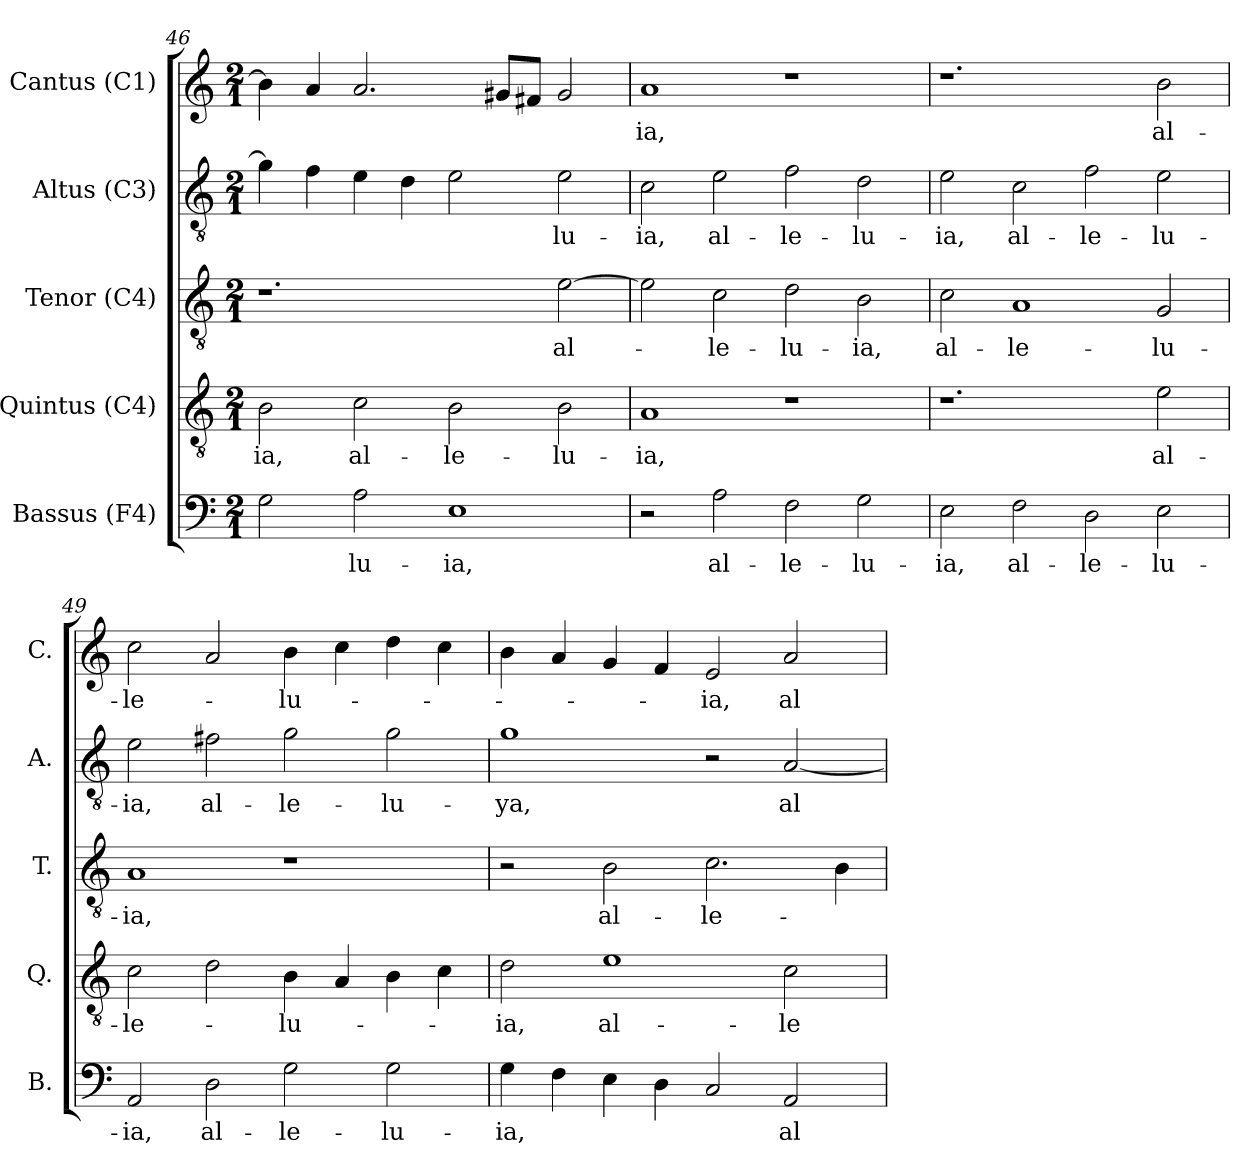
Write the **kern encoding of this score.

**kern	**text	**kern	**text	**kern	**text	**kern	**text	**kern	**text
*part5	*part5	*part4	*part4	*part3	*part3	*part2	*part2	*part1	*part1
*staff5	*staff5	*staff4	*staff4	*staff3	*staff3	*staff2	*staff2	*staff1	*staff1
*I"Bassus (F4)	*	*I"Quintus (C4)	*	*I"Tenor (C4)	*	*I"Altus (C3)	*	*I"Cantus (C1)	*
*I'B.	*	*I'Q.	*	*I'T.	*	*I'A.	*	*I'C.	*
*clefF4	*	*clefGv2	*	*clefGv2	*	*clefGv2	*	*clefG2	*
*	*	*ITrd7c12	*	*ITrd7c12	*	*ITrd7c12	*	*	*
*k[]	*	*k[]	*	*k[]	*	*k[]	*	*k[]	*
*C:	*	*C:	*	*C:	*	*C:	*	*C:	*
*M2/1	*	*M2/1	*	*M2/1	*	*M2/1	*	*M2/1	*
=46	=46	=46	=46	=46	=46	=46	=46	=46	=46
!	!	!	!LO:LY:b:color=#000000	!	!	!	!	!	!
2Gi\	.	2BBi\	-ia,	1.r	.	4Gi\]	.	4bi\]	.
.	.	.	.	.	.	4Fi\	.	4ai/	.
!	!LO:LY:b:color=#000000	!	!	!	!	!	!	!	!
!	!	!	!LO:LY:b:color=#000000	!	!	!	!	!	!
2Ai\	-lu-	2Ci\	al-	.	.	4Ei\	.	2.ai/	.
.	.	.	.	.	.	4Di\	.	.	.
!	!LO:LY:b:color=#000000	!	!	!	!	!	!	!	!
!	!	!	!LO:LY:b:color=#000000	!	!	!	!	!	!
1Ei	-ia,	2BBi\	-le-	.	.	2Ei\	.	.	.
.	.	.	.	.	.	.	.	8g#i/L	.
.	.	.	.	.	.	.	.	8f#i/J	.
!	!	!	!LO:LY:b:color=#000000	!	!	!	!	!	!
!	!	!	!	!	!LO:LY:b:color=#000000	!	!	!	!
!	!	!	!	!	!	!	!LO:LY:b:color=#000000	!	!
.	.	2BBi\	-lu-	[2Ei\	al-	2Ei\	-lu-	2g#i/	.
!!LO:PB:g=z
=47	=47	=47	=47	=47	=47	=47	=47	=47	=47
!	!	!	!LO:LY:b:color=#000000	!	!	!	!	!	!
!	!	!	!	!	!	!	!LO:LY:b:color=#000000	!	!
!	!	!	!	!	!	!	!	!	!LO:LY:b:color=#000000
2r	.	1AAi	-ia,	2Ei\]	.	2Ci\	-ia,	1ai	-ia,
!	!LO:LY:b:color=#000000	!	!	!	!	!	!	!	!
!	!	!	!	!	!LO:LY:b:color=#000000	!	!	!	!
!	!	!	!	!	!	!	!LO:LY:b:color=#000000	!	!
2Ai\	al-	.	.	2Ci\	-le-	2Ei\	al-	.	.
!	!LO:LY:b:color=#000000	!	!	!	!	!	!	!	!
!	!	!	!	!	!LO:LY:b:color=#000000	!	!	!	!
!	!	!	!	!	!	!	!LO:LY:b:color=#000000	!	!
2Fi\	-le-	1r	.	2Di\	-lu-	2Fi\	-le-	1r	.
!	!LO:LY:b:color=#000000	!	!	!	!	!	!	!	!
!	!	!	!	!	!LO:LY:b:color=#000000	!	!	!	!
!	!	!	!	!	!	!	!LO:LY:b:color=#000000	!	!
2Gi\	-lu-	.	.	2BBi\	-ia,	2Di\	-lu-	.	.
=48	=48	=48	=48	=48	=48	=48	=48	=48	=48
!	!LO:LY:b:color=#000000	!	!	!	!	!	!	!	!
!	!	!	!	!	!LO:LY:b:color=#000000	!	!	!	!
!	!	!	!	!	!	!	!LO:LY:b:color=#000000	!	!
2Ei\	-ia,	1.r	.	2Ci\	al-	2Ei\	-ia,	1.r	.
!	!LO:LY:b:color=#000000	!	!	!	!	!	!	!	!
!	!	!	!	!	!LO:LY:b:color=#000000	!	!	!	!
!	!	!	!	!	!	!	!LO:LY:b:color=#000000	!	!
2Fi\	al-	.	.	1AAi	-le-	2Ci\	al-	.	.
!	!LO:LY:b:color=#000000	!	!	!	!	!	!	!	!
!	!	!	!	!	!	!	!LO:LY:b:color=#000000	!	!
2Di\	-le-	.	.	.	.	2Fi\	-le-	.	.
!	!LO:LY:b:color=#000000	!	!	!	!	!	!	!	!
!	!	!	!LO:LY:b:color=#000000	!	!	!	!	!	!
!	!	!	!	!	!LO:LY:b:color=#000000	!	!	!	!
!	!	!	!	!	!	!	!LO:LY:b:color=#000000	!	!
!	!	!	!	!	!	!	!	!	!LO:LY:b:color=#000000
2Ei\	-lu-	2Ei\	al-	2GGi/	-lu-	2Ei\	-lu-	2bi\	al-
=49	=49	=49	=49	=49	=49	=49	=49	=49	=49
!	!LO:LY:b:color=#000000	!	!	!	!	!	!	!	!
!	!	!	!LO:LY:b:color=#000000	!	!	!	!	!	!
!	!	!	!	!	!LO:LY:b:color=#000000	!	!	!	!
!	!	!	!	!	!	!	!LO:LY:b:color=#000000	!	!
!	!	!	!	!	!	!	!	!	!LO:LY:b:color=#000000
2AAi/	-ia,	2Ci\	-le-	1AAi	-ia,	2Ei\	-ia,	2cci\	-le-
!	!LO:LY:b:color=#000000	!	!	!	!	!	!	!	!
!	!	!	!	!	!	!	!LO:LY:b:color=#000000	!	!
2Di\	al-	2Di\	.	.	.	2F#Xi\	al-	2ai/	.
!	!LO:LY:b:color=#000000	!	!	!	!	!	!	!	!
!	!	!	!LO:LY:b:color=#000000	!	!	!	!	!	!
!	!	!	!	!	!	!	!LO:LY:b:color=#000000	!	!
!	!	!	!	!	!	!	!	!	!LO:LY:b:color=#000000
2Gi\	-le-	4BBi\	-lu-	1r	.	2Gi\	-le-	4bi\	-lu-
.	.	4AAi/	.	.	.	.	.	4cci\	.
!	!LO:LY:b:color=#000000	!	!	!	!	!	!	!	!
!	!	!	!	!	!	!	!LO:LY:b:color=#000000	!	!
2Gi\	-lu-	4BBi\	.	.	.	2Gi\	-lu-	4ddi\	.
.	.	4Ci\	.	.	.	.	.	4cci\	.
=50	=50	=50	=50	=50	=50	=50	=50	=50	=50
!	!LO:LY:b:color=#000000	!	!	!	!	!	!	!	!
!	!	!	!LO:LY:b:color=#000000	!	!	!	!	!	!
!	!	!	!	!	!	!	!LO:LY:b:color=#000000	!	!
4Gi\	-ia,	2Di\	-ia,	2r	.	1Gi	-ya,	4bi\	.
4Fi\	.	.	.	.	.	.	.	4ai/	.
!	!	!	!LO:LY:b:color=#000000	!	!	!	!	!	!
!	!	!	!	!	!LO:LY:b:color=#000000	!	!	!	!
4Ei\	.	1Ei	al-	2BBi\	al-	.	.	4gi/	.
4Di\	.	.	.	.	.	.	.	4fi/	.
!	!	!	!	!	!LO:LY:b:color=#000000	!	!	!	!
!	!	!	!	!	!	!	!	!	!LO:LY:b:color=#000000
2Ci/	.	.	.	2.Ci\	-le-	2r	.	2ei/	-ia,
!	!LO:LY:b:color=#000000	!	!	!	!	!	!	!	!
!	!	!	!LO:LY:b:color=#000000	!	!	!	!	!	!
!	!	!	!	!	!	!	!LO:LY:b:color=#000000	!	!
!	!	!	!	!	!	!	!	!	!LO:LY:b:color=#000000
2AAi/	al-	2Ci\	-le-	.	.	[2AAi/	al-	2ai/	al-
.	.	.	.	4BBi\	.	.	.	.	.
=	=	=	=	=	=	=	=	=	=
*-	*-	*-	*-	*-	*-	*-	*-	*-	*-
